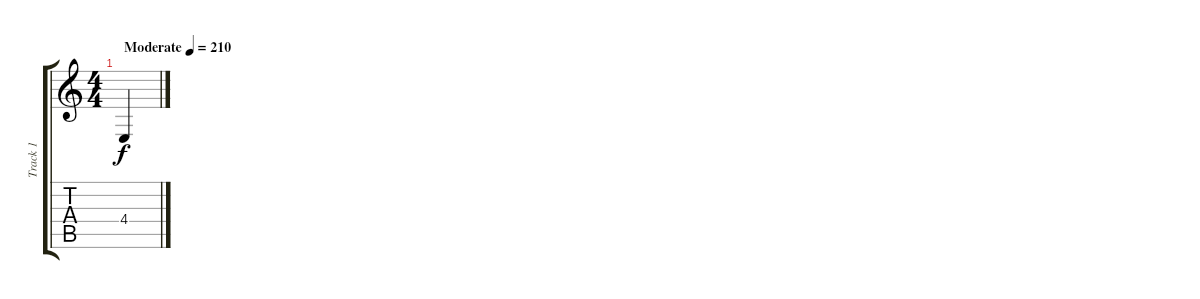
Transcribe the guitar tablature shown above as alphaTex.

\track ("Track 1" "Track 1") {instrument stringensemble1}
\staff {score tabs}
\tuning (D4 A3 F3 C3 G2 D2) {hide}
\ts (4 4)
\tempo (210 "Moderate")
\clef g2
\ks c
4.4.4{dy f instrument stringensemble1}
